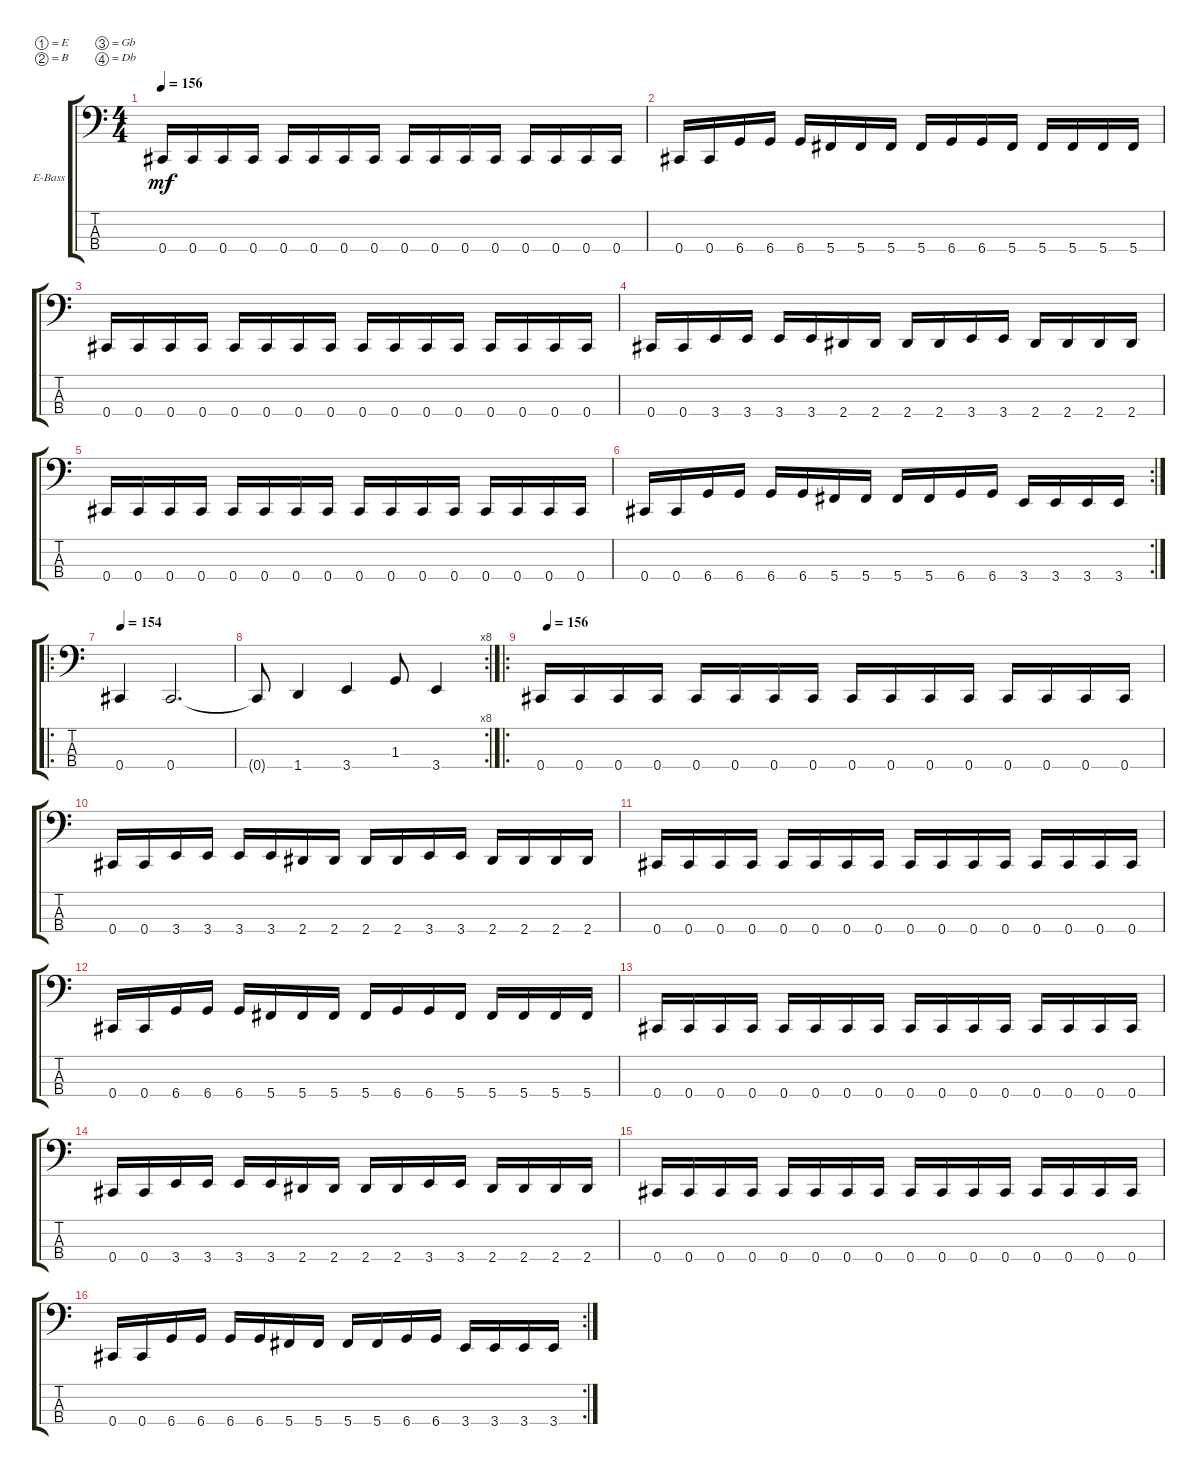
\bracketExtendMode groupsimilarinstruments
\firstSystemTrackNameOrientation horizontal
\otherSystemsTrackNameOrientation horizontal
\track ("Electric Bass" "E-Bass") {instrument electricbassfinger}
\staff {score tabs}
\tuning (E2 B1 Gb1 Db1)
\ts (4 4)
\tempo 156
\clef f4
\ks c
0.4.16{dy mf} 0.4.16 0.4.16 0.4.16 0.4.16 0.4.16 0.4.16 0.4.16 0.4.16 0.4.16 0.4.16 0.4.16 0.4.16 0.4.16 0.4.16 0.4.16 |
0.4.16 0.4.16 6.4.16 6.4.16 6.4.16 5.4.16 5.4.16 5.4.16 5.4.16 6.4.16 6.4.16 5.4.16 5.4.16 5.4.16 5.4.16 5.4.16 |
0.4.16 0.4.16 0.4.16 0.4.16 0.4.16 0.4.16 0.4.16 0.4.16 0.4.16 0.4.16 0.4.16 0.4.16 0.4.16 0.4.16 0.4.16 0.4.16 |
0.4.16 0.4.16 3.4.16 3.4.16 3.4.16 3.4.16 2.4.16 2.4.16 2.4.16 2.4.16 3.4.16 3.4.16 2.4.16 2.4.16 2.4.16 2.4.16 |
0.4.16 0.4.16 0.4.16 0.4.16 0.4.16 0.4.16 0.4.16 0.4.16 0.4.16 0.4.16 0.4.16 0.4.16 0.4.16 0.4.16 0.4.16 0.4.16 |
\rc 2
0.4.16 0.4.16 6.4.16 6.4.16 6.4.16 6.4.16 5.4.16 5.4.16 5.4.16 5.4.16 6.4.16 6.4.16 3.4.16 3.4.16 3.4.16 3.4.16 |
\ro
\tempo (154 0.01875)
0.4.4 0.4.2{d} |
\rc 8
0.4{t}.8 1.4.4 3.4.4 1.3.8 3.4.4 |
\ro
\tempo (156 0.0125)
0.4.16 0.4.16 0.4.16 0.4.16 0.4.16 0.4.16 0.4.16 0.4.16 0.4.16 0.4.16 0.4.16 0.4.16 0.4.16 0.4.16 0.4.16 0.4.16 |
0.4.16 0.4.16 3.4.16 3.4.16 3.4.16 3.4.16 2.4.16 2.4.16 2.4.16 2.4.16 3.4.16 3.4.16 2.4.16 2.4.16 2.4.16 2.4.16 |
0.4.16 0.4.16 0.4.16 0.4.16 0.4.16 0.4.16 0.4.16 0.4.16 0.4.16 0.4.16 0.4.16 0.4.16 0.4.16 0.4.16 0.4.16 0.4.16 |
0.4.16 0.4.16 6.4.16 6.4.16 6.4.16 5.4.16 5.4.16 5.4.16 5.4.16 6.4.16 6.4.16 5.4.16 5.4.16 5.4.16 5.4.16 5.4.16 |
0.4.16 0.4.16 0.4.16 0.4.16 0.4.16 0.4.16 0.4.16 0.4.16 0.4.16 0.4.16 0.4.16 0.4.16 0.4.16 0.4.16 0.4.16 0.4.16 |
0.4.16 0.4.16 3.4.16 3.4.16 3.4.16 3.4.16 2.4.16 2.4.16 2.4.16 2.4.16 3.4.16 3.4.16 2.4.16 2.4.16 2.4.16 2.4.16 |
0.4.16 0.4.16 0.4.16 0.4.16 0.4.16 0.4.16 0.4.16 0.4.16 0.4.16 0.4.16 0.4.16 0.4.16 0.4.16 0.4.16 0.4.16 0.4.16 |
\rc 2
0.4.16 0.4.16 6.4.16 6.4.16 6.4.16 6.4.16 5.4.16 5.4.16 5.4.16 5.4.16 6.4.16 6.4.16 3.4.16 3.4.16 3.4.16 3.4.16
